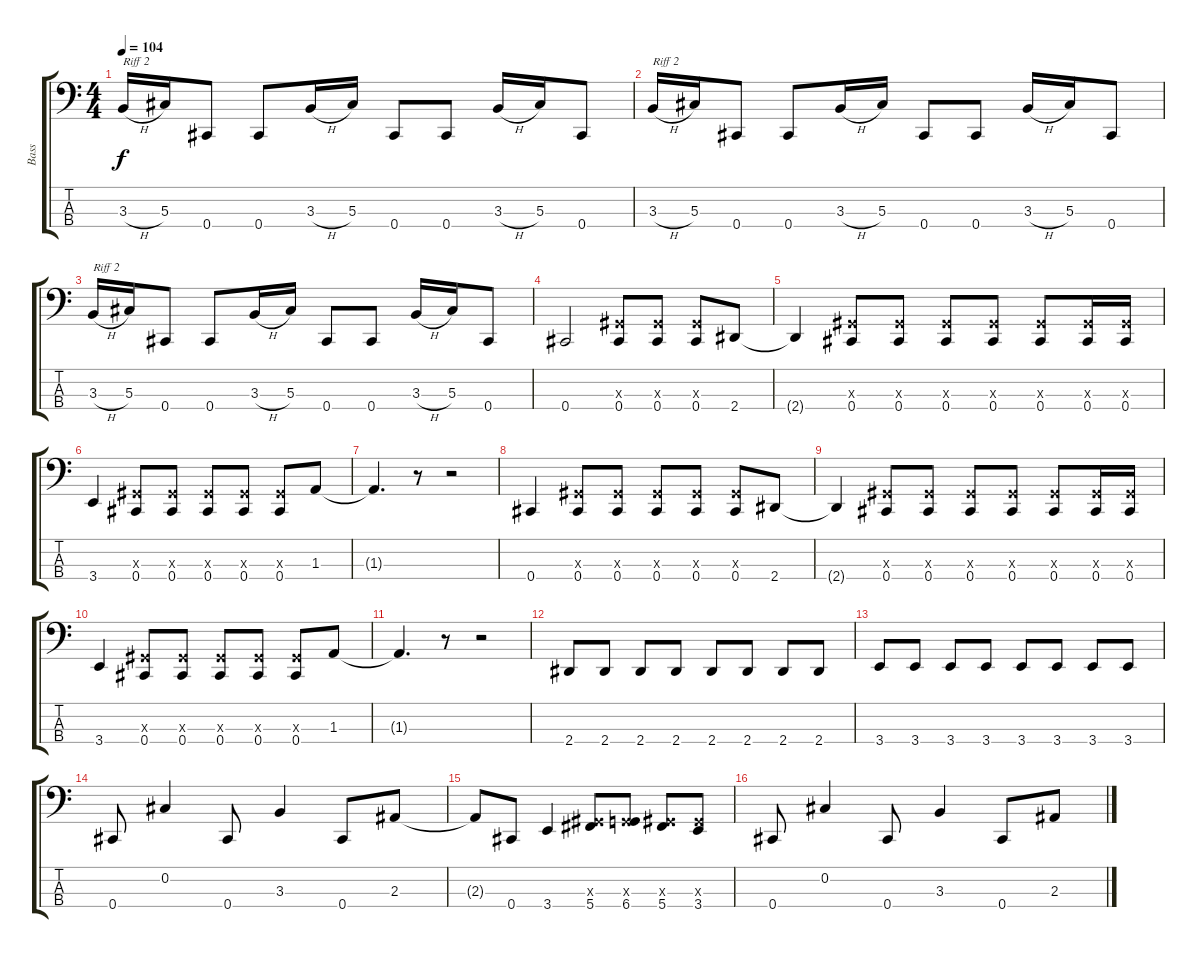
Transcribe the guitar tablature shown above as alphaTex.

\track ("Bass" "Bass") {instrument electricbassfinger}
\staff {score tabs}
\tuning (Gb2 Db2 Ab1 Db1) {hide}
\ts (4 4)
\tempo 104
\clef f4
\ks c
3.3{h}.16{txt "Riff 2" dy f} 5.3.16 0.4.8 0.4.8 3.3{h}.16 5.3.16 0.4.8 0.4.8 3.3{h}.16 5.3.16 0.4.8 |
3.3{h}.16{txt "Riff 2"} 5.3.16 0.4.8 0.4.8 3.3{h}.16 5.3.16 0.4.8 0.4.8 3.3{h}.16 5.3.16 0.4.8 |
3.3{h}.16{txt "Riff 2"} 5.3.16 0.4.8 0.4.8 3.3{h}.16 5.3.16 0.4.8 0.4.8 3.3{h}.16 5.3.16 0.4.8 |
0.4.2 (0.3{x} 0.4).8 (0.3{x} 0.4).8 (0.3{x} 0.4).8 2.4.8 |
2.4{t}.4 (0.3{x} 0.4).8 (0.3{x} 0.4).8 (0.3{x} 0.4).8 (0.3{x} 0.4).8 (0.3{x} 0.4).8 (0.3{x} 0.4).16 (0.3{x} 0.4).16 |
3.4.4 (0.3{x} 0.4).8 (0.3{x} 0.4).8 (0.3{x} 0.4).8 (0.3{x} 0.4).8 (0.3{x} 0.4).8 1.3.8 |
1.3{t}.4{d} r.8 r.2 |
0.4.4 (0.3{x} 0.4).8 (0.3{x} 0.4).8 (0.3{x} 0.4).8 (0.3{x} 0.4).8 (0.3{x} 0.4).8 2.4.8 |
2.4{t}.4 (0.3{x} 0.4).8 (0.3{x} 0.4).8 (0.3{x} 0.4).8 (0.3{x} 0.4).8 (0.3{x} 0.4).8 (0.3{x} 0.4).16 (0.3{x} 0.4).16 |
3.4.4 (0.3{x} 0.4).8 (0.3{x} 0.4).8 (0.3{x} 0.4).8 (0.3{x} 0.4).8 (0.3{x} 0.4).8 1.3.8 |
1.3{t}.4{d} r.8 r.2 |
2.4.8 2.4.8 2.4.8 2.4.8 2.4.8 2.4.8 2.4.8 2.4.8 |
3.4.8 3.4.8 3.4.8 3.4.8 3.4.8 3.4.8 3.4.8 3.4.8 |
0.4.8 0.2.4 0.4.8 3.3.4 0.4.8 2.3.8 |
2.3{t}.8 0.4.8 3.4.4 (0.3{x} 5.4).8 (0.3{x} 6.4).8 (0.3{x} 5.4).8 (0.3{x} 3.4).8 |
0.4.8 0.2.4 0.4.8 3.3.4 0.4.8 2.3.8
